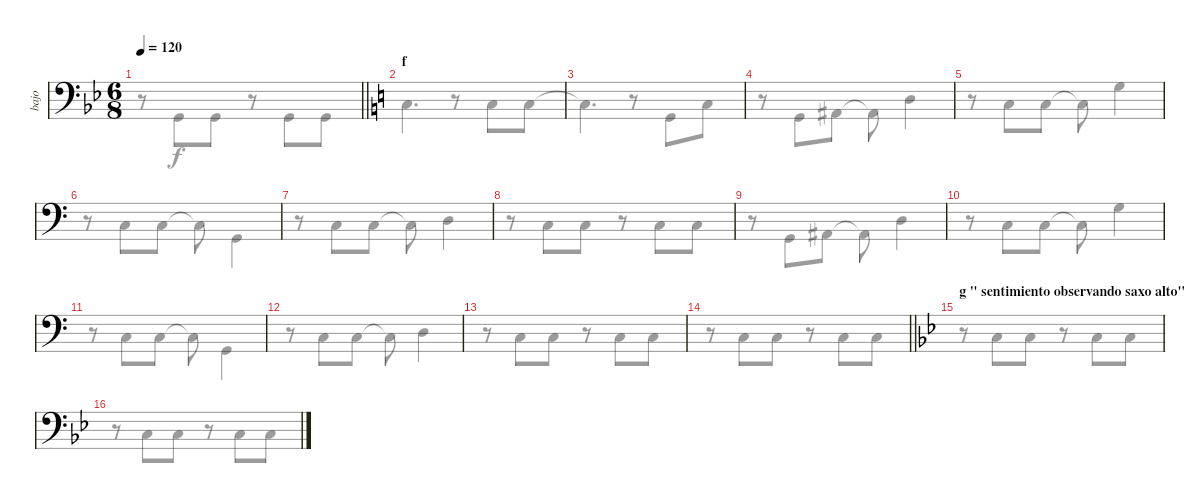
\track ("bajo" "bajo") {instrument electricbassfinger}
\staff {score}
\tuning (G2 D2 A1 E1) {hide}
\voice
\ts (6 8)
\tempo 120
\clef f4
\barLineRight lightlight
\ks bb
|
\section ("" "f")
\ks c
|
|
|
|
|
|
|
|
|
|
|
|
\barLineRight lightlight
|
\section ("" "g \" sentimiento observando saxo alto\"")
\ks bb
|
\voice
\clef f4
\barLineRight lightlight
\ks bb
r.8{dy f} 3.4.8 3.4.8 r.8 3.4.8 3.4.8 |
\ks c
3.3.4{d} r.8 3.3.8 3.3.8 |
3.3{t}.4{d} r.8 3.4.8 3.3.8 |
r.8 3.4.8 1.3.8 1.3{t}.8 5.3.4 |
r.8 3.3.8 3.3.8 3.3{t}.8 5.2.4 |
r.8 3.3.8 3.3.8 3.3{t}.8 3.4.4 |
r.8 3.3.8 3.3.8 3.3{t}.8 5.3.4 |
r.8 3.3.8 3.3.8 r.8 3.3.8 3.3.8 |
r.8 3.4.8 1.3.8 1.3{t}.8 5.3.4 |
r.8 3.3.8 3.3.8 3.3{t}.8 5.2.4 |
r.8 3.3.8 3.3.8 3.3{t}.8 3.4.4 |
r.8 3.3.8 3.3.8 3.3{t}.8 5.3.4 |
r.8 3.3.8 3.3.8 r.8 3.3.8 3.3.8 |
\barLineRight lightlight
r.8 3.3.8 3.3.8 r.8 3.3.8 3.3.8 |
\ks bb
r.8 3.3.8 3.3.8 r.8 3.3.8 3.3.8 |
r.8 3.3.8 3.3.8 r.8 3.3.8 3.3.8
